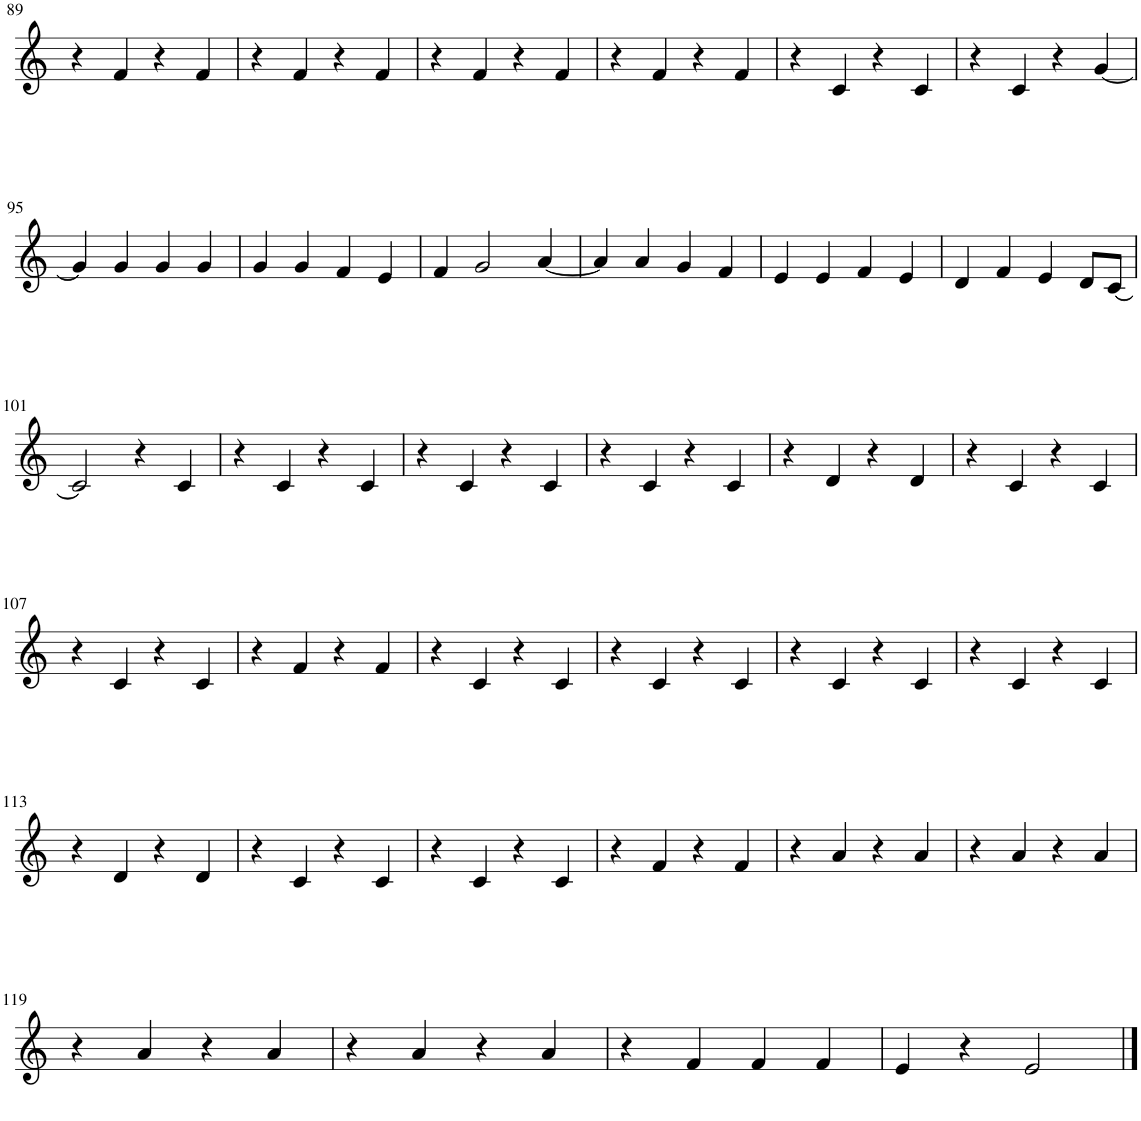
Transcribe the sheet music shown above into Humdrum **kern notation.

**kern
*part1
*staff1
*I"Flauta 3
*I'Fl
*clefG2
*k[]
*M4/4
*met(c|)
=88
4r
4c/
4r
4c/
!!LO:PB:g=z
=89
4r
4f/
4r
4f/
=90
4r
4f/
4r
4f/
=91
4r
4f/
4r
4f/
=92
4r
4f/
4r
4f/
=93
4r
4c/
4r
4c/
=94
4r
4c/
4r
[4g/
!!LO:LB:g=z
=95
4g/]
4g/
4g/
4g/
=96
4g/
4g/
4f/
4e/
=97
4f/
2g/
[4a/
=98
4a/]
4a/
4g/
4f/
=99
4e/
4e/
4f/
4e/
=100
4d/
4f/
4e/
8d/L
[8c/J
!!LO:LB:g=z
=101
2c/]
4r
4c/
=102
4r
4c/
4r
4c/
=103
4r
4c/
4r
4c/
=104
4r
4c/
4r
4c/
=105
4r
4d/
4r
4d/
=106
4r
4c/
4r
4c/
!!LO:LB:g=z
=107
4r
4c/
4r
4c/
=108
4r
4f/
4r
4f/
=109
4r
4c/
4r
4c/
=110
4r
4c/
4r
4c/
=111
4r
4c/
4r
4c/
=112
4r
4c/
4r
4c/
!!LO:LB:g=z
=113
4r
4d/
4r
4d/
=114
4r
4c/
4r
4c/
=115
4r
4c/
4r
4c/
=116
4r
4f/
4r
4f/
=117
4r
4a/
4r
4a/
=118
4r
4a/
4r
4a/
!!LO:LB:g=z
=119
4r
4a/
4r
4a/
=120
4r
4a/
4r
4a/
=121
4r
4f/
4f/
4f/
=
*-
